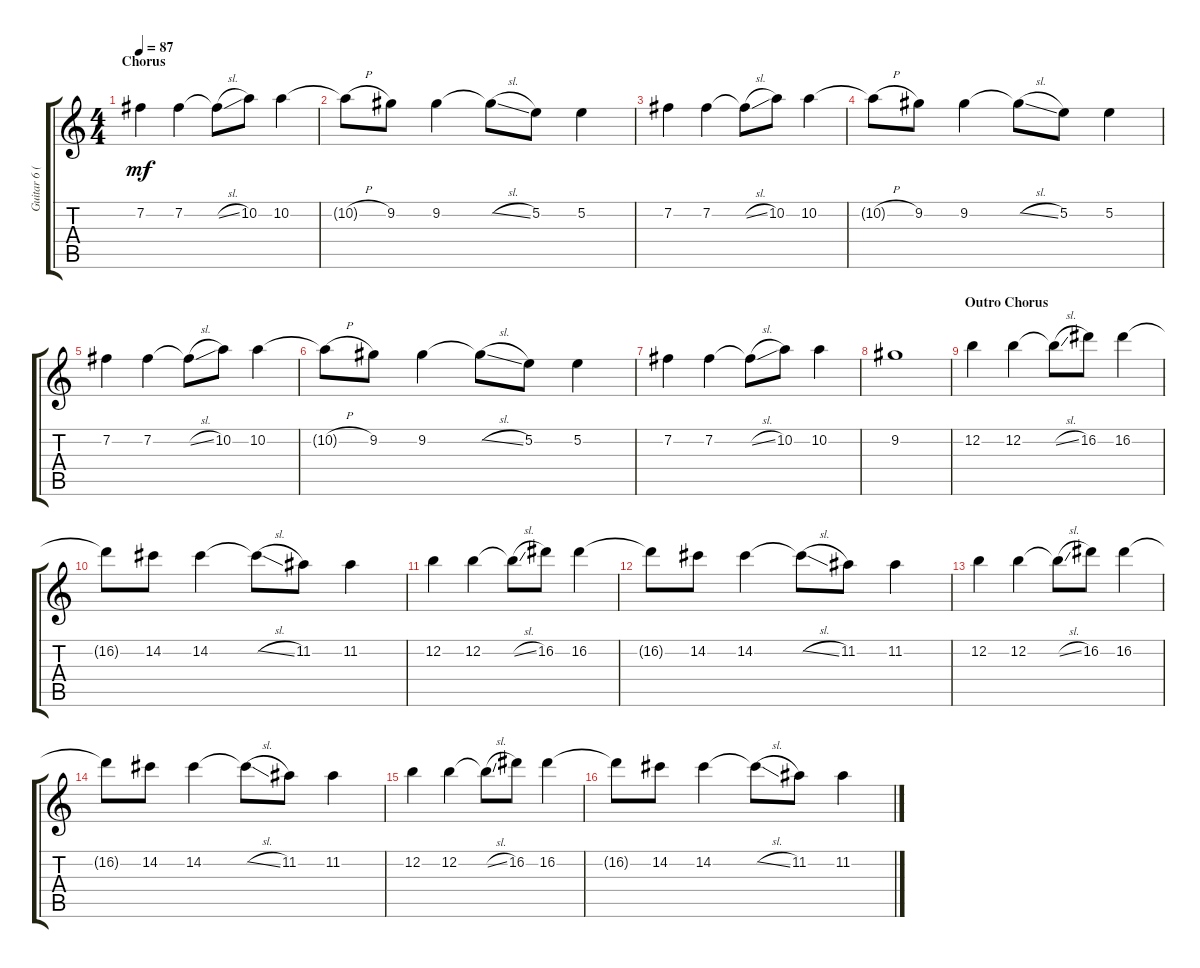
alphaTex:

\track ("Guitar 6 (Dist)" "Guitar 6 (") {instrument distortionguitar}
\staff {score tabs}
\tuning (E4 B3 G3 D3 A2 E2) {hide}
\ts (4 4)
\section ("" "Chorus")
\tempo 87
\clef g2
\ks c
7.2.4{dy mf} 7.2.4 7.2{sl t}.8 10.2.8 10.2.4 |
10.2{h t}.8 9.2.8 9.2.4 9.2{sl t}.8 5.2.8 5.2.4 |
7.2.4 7.2.4 7.2{sl t}.8 10.2.8 10.2.4 |
10.2{h t}.8 9.2.8 9.2.4 9.2{sl t}.8 5.2.8 5.2.4 |
7.2.4 7.2.4 7.2{sl t}.8 10.2.8 10.2.4 |
10.2{h t}.8 9.2.8 9.2.4 9.2{sl t}.8 5.2.8 5.2.4 |
7.2.4 7.2.4 7.2{sl t}.8 10.2.8 10.2.4 |
9.2.1 |
\section ("" "Outro Chorus")
12.2.4 12.2.4 12.2{sl t}.8 16.2.8 16.2.4 |
16.2{t}.8 14.2.8 14.2.4 14.2{sl t}.8 11.2.8 11.2.4 |
12.2.4 12.2.4 12.2{sl t}.8 16.2.8 16.2.4 |
16.2{t}.8 14.2.8 14.2.4 14.2{sl t}.8 11.2.8 11.2.4 |
12.2.4 12.2.4 12.2{sl t}.8 16.2.8 16.2.4 |
16.2{t}.8 14.2.8 14.2.4 14.2{sl t}.8 11.2.8 11.2.4 |
12.2.4 12.2.4 12.2{sl t}.8 16.2.8 16.2.4 |
16.2{t}.8 14.2.8 14.2.4 14.2{sl t}.8 11.2.8 11.2.4
